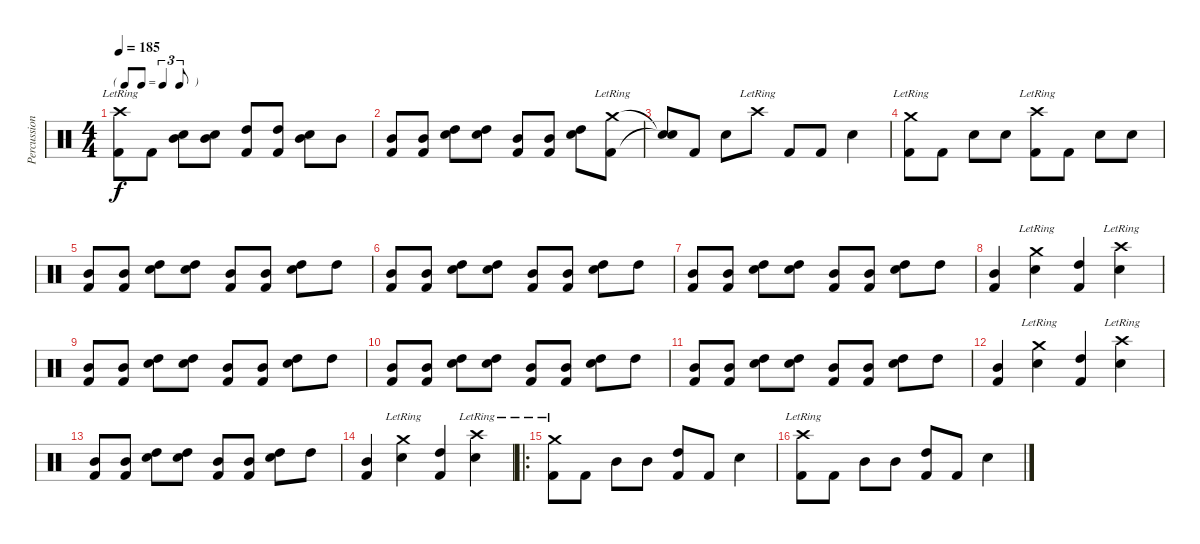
\track ("Percussion" "Percussion") {instrument percussion}
\staff {score}
\articulation defaults
\ts (4 4)
\tf triplet8th
\tempo 185
\clef neutral
\ks c
("Crash high (hit)"{lr} "Kick (hit) 2").8{dy f} "Kick (hit) 2".8 ("Mid Tom (hit)" "Snare (hit) 2").8 ("Mid Tom (hit)" "Snare (hit) 2").8 ("High Tom (hit)" "Kick (hit) 2").8 ("High Tom (hit)" "Kick (hit) 2").8 ("Mid Tom (hit)" "Snare (hit) 2").8 "Mid Tom (hit)".8 |
("Mid Tom (hit)" "Kick (hit) 2").8 ("Mid Tom (hit)" "Kick (hit) 2").8 ("High Tom (hit)" "Snare (hit) 2").8 ("High Tom (hit)" "Snare (hit) 2").8 ("Mid Tom (hit)" "Kick (hit) 2").8 ("Mid Tom (hit)" "Kick (hit) 2").8 ("High Tom (hit)" "Snare (hit) 2").8 ("Crash medium (hit)"{lr} "Kick (hit) 2").8 |
("Snare (hit)"{t} "Snare (hit)"{t}).8 "Kick (hit) 2".8 "Snare (hit) 2".8 "Crash high (hit)"{lr}.8 "Kick (hit) 2".8 "Kick (hit) 2".8 "Snare (hit) 2".4 |
("Crash medium (hit)"{lr} "Kick (hit) 2").8 "Kick (hit) 2".8 "Snare (hit) 2".8 "Snare (hit) 2".8 ("Crash high (hit)"{lr} "Kick (hit) 2").8 "Kick (hit) 2".8 "Snare (hit) 2".8 "Snare (hit) 2".8 |
("Mid Tom (hit)" "Kick (hit) 2").8 ("Mid Tom (hit)" "Kick (hit) 2").8 ("High Tom (hit)" "Snare (hit) 2").8 ("High Tom (hit)" "Snare (hit) 2").8 ("Mid Tom (hit)" "Kick (hit) 2").8 ("Mid Tom (hit)" "Kick (hit) 2").8 ("High Tom (hit)" "Snare (hit) 2").8 "High Tom (hit)".8 |
("Mid Tom (hit)" "Kick (hit) 2").8 ("Mid Tom (hit)" "Kick (hit) 2").8 ("High Tom (hit)" "Snare (hit) 2").8 ("High Tom (hit)" "Snare (hit) 2").8 ("Mid Tom (hit)" "Kick (hit) 2").8 ("Mid Tom (hit)" "Kick (hit) 2").8 ("High Tom (hit)" "Snare (hit) 2").8 "High Tom (hit)".8 |
("Mid Tom (hit)" "Kick (hit) 2").8 ("Mid Tom (hit)" "Kick (hit) 2").8 ("High Tom (hit)" "Snare (hit) 2").8 ("High Tom (hit)" "Snare (hit) 2").8 ("Mid Tom (hit)" "Kick (hit) 2").8 ("Mid Tom (hit)" "Kick (hit) 2").8 ("High Tom (hit)" "Snare (hit) 2").8 "High Tom (hit)".8 |
("Mid Tom (hit)" "Kick (hit) 2").4 ("Crash medium (hit)"{lr} "Snare (hit) 2").4 ("High Tom (hit)" "Kick (hit) 2").4 ("Crash high (hit)"{lr} "Snare (hit) 2").4 |
("Mid Tom (hit)" "Kick (hit) 2").8 ("Mid Tom (hit)" "Kick (hit) 2").8 ("High Tom (hit)" "Snare (hit) 2").8 ("High Tom (hit)" "Snare (hit) 2").8 ("Mid Tom (hit)" "Kick (hit) 2").8 ("Mid Tom (hit)" "Kick (hit) 2").8 ("High Tom (hit)" "Snare (hit) 2").8 "High Tom (hit)".8 |
("Mid Tom (hit)" "Kick (hit) 2").8 ("Mid Tom (hit)" "Kick (hit) 2").8 ("High Tom (hit)" "Snare (hit) 2").8 ("High Tom (hit)" "Snare (hit) 2").8 ("Mid Tom (hit)" "Kick (hit) 2").8 ("Mid Tom (hit)" "Kick (hit) 2").8 ("High Tom (hit)" "Snare (hit) 2").8 "High Tom (hit)".8 |
("Mid Tom (hit)" "Kick (hit) 2").8 ("Mid Tom (hit)" "Kick (hit) 2").8 ("High Tom (hit)" "Snare (hit) 2").8 ("High Tom (hit)" "Snare (hit) 2").8 ("Mid Tom (hit)" "Kick (hit) 2").8 ("Mid Tom (hit)" "Kick (hit) 2").8 ("High Tom (hit)" "Snare (hit) 2").8 "High Tom (hit)".8 |
("Mid Tom (hit)" "Kick (hit) 2").4 ("Crash medium (hit)"{lr} "Snare (hit) 2").4 ("High Tom (hit)" "Kick (hit) 2").4 ("Crash high (hit)"{lr} "Snare (hit) 2").4 |
("Mid Tom (hit)" "Kick (hit) 2").8 ("Mid Tom (hit)" "Kick (hit) 2").8 ("High Tom (hit)" "Snare (hit) 2").8 ("High Tom (hit)" "Snare (hit) 2").8 ("Mid Tom (hit)" "Kick (hit) 2").8 ("Mid Tom (hit)" "Kick (hit) 2").8 ("High Tom (hit)" "Snare (hit) 2").8 "High Tom (hit)".8 |
("Mid Tom (hit)" "Kick (hit) 2").4 ("Crash medium (hit)"{lr} "Snare (hit) 2").4 ("High Tom (hit)" "Kick (hit) 2").4 ("Crash high (hit)"{lr} "Snare (hit) 2").4 |
\ro
("Crash medium (hit)"{lr} "Kick (hit) 2").8 "Kick (hit) 2".8 "Mid Tom (hit)".8 "Mid Tom (hit)".8 ("High Tom (hit)" "Kick (hit) 2").8 "Kick (hit) 2".8 "Snare (hit) 2".4 |
("Crash high (hit)"{lr} "Kick (hit) 2").8 "Kick (hit) 2".8 "Mid Tom (hit)".8 "Mid Tom (hit)".8 ("High Tom (hit)" "Kick (hit) 2").8 "Kick (hit) 2".8 "Snare (hit) 2".4
